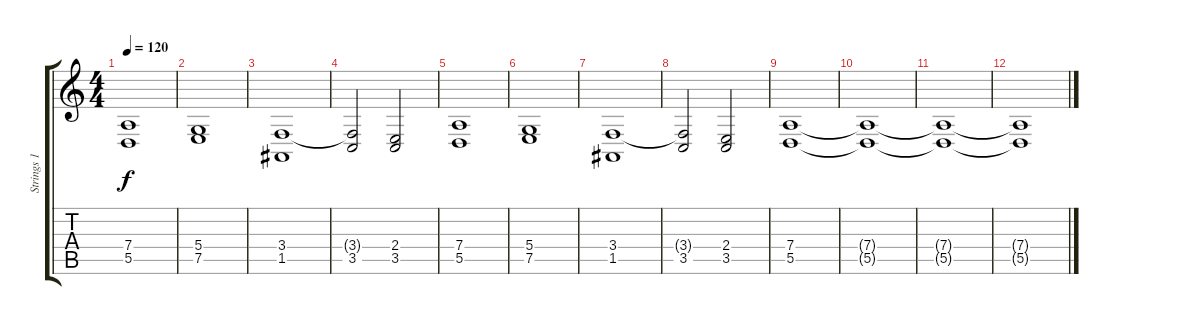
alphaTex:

\track ("Strings 1" "Strings 1") {instrument stringensemble1}
\staff {score tabs}
\tuning (E4 B3 G3 D3 A2 E2) {hide}
\ts (4 4)
\tempo 120
\clef g2
\ks c
(7.4 5.5).1{dy f} |
(5.4 7.5).1 |
(3.4 1.5).1 |
(3.4{t} 3.5).2 (2.4 3.5).2 |
(7.4 5.5).1 |
(5.4 7.5).1 |
(3.4 1.5).1 |
(3.4{t} 3.5).2 (2.4 3.5).2 |
(7.4 5.5).1 |
(7.4{t} 5.5{t}).1 |
(7.4{t} 5.5{t}).1{volume 0} |
(7.4{t} 5.5{t}).1
